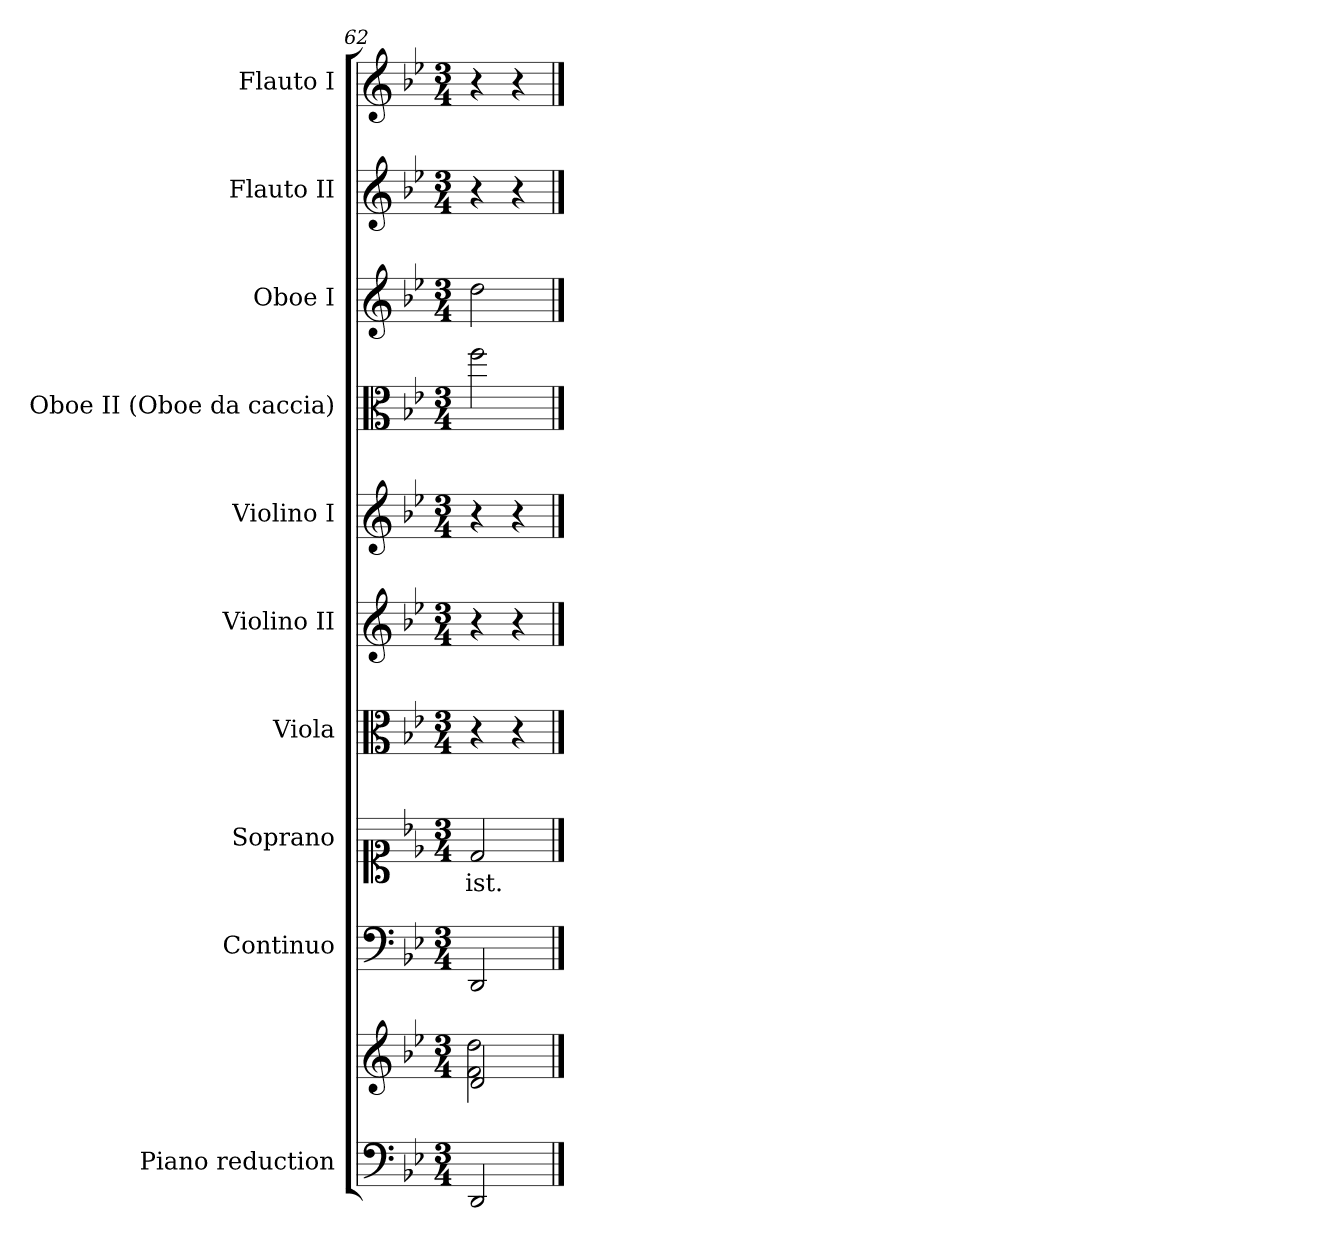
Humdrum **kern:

**kern	**kern	**kern	**kern	**text	**kern	**kern	**kern	**kern	**kern	**kern	**kern
*part10	*part10	*part9	*part8	*part8	*part7	*part6	*part5	*part4	*part3	*part2	*part1
*staff11	*staff10	*staff9	*staff8	*staff8	*staff7	*staff6	*staff5	*staff4	*staff3	*staff2	*staff1
*I"Piano reduction	*	*I"Continuo	*I"Soprano	*	*I"Viola	*I"Violino II	*I"Violino I	*I"Oboe II (Oboe da caccia)	*I"Oboe I	*I"Flauto II	*I"Flauto I
*I'Pno	*	*	*	*	*I'Vla	*I'Vln	*I'Vln	*	*I'Ob	*I'Fl	*I'Fl
!!LO:PB:g=z
*clefF4	*clefG2	*clefF4	*clefC1	*	*clefC3	*clefG2	*clefG2	*clefC3	*clefG2	*clefG2	*clefG2
*	*	*	*	*	*	*	*	*ITrd12c21	*	*	*
*k[b-e-]	*k[b-e-]	*k[b-e-]	*k[b-e-]	*	*k[b-e-]	*k[b-e-]	*k[b-e-]	*k[b-e-]	*k[b-e-]	*k[b-e-]	*k[b-e-]
*M3/4	*M3/4	*M3/4	*M3/4	*	*M3/4	*M3/4	*M3/4	*M3/4	*M3/4	*M3/4	*M3/4
=62	=62	=62	=62	=62	=62	=62	=62	=62	=62	=62	=62
*	*^	*	*	*	*	*	*	*	*	*	*
!	!	!	!	!	!LO:LY:b	!	!	!	!	!	!	!
2DD/	2d/	2f\ 2dd\	2DD/	2d/	ist.	4r	4r	4r	2f\	2dd\	4r	4r
.	.	.	.	.	.	4r	4r	4r	.	.	4r	4r
*	*v	*v	*	*	*	*	*	*	*	*	*	*
==	==	==	==	==	==	==	==	==	==	==	==
*-	*-	*-	*-	*-	*-	*-	*-	*-	*-	*-	*-
